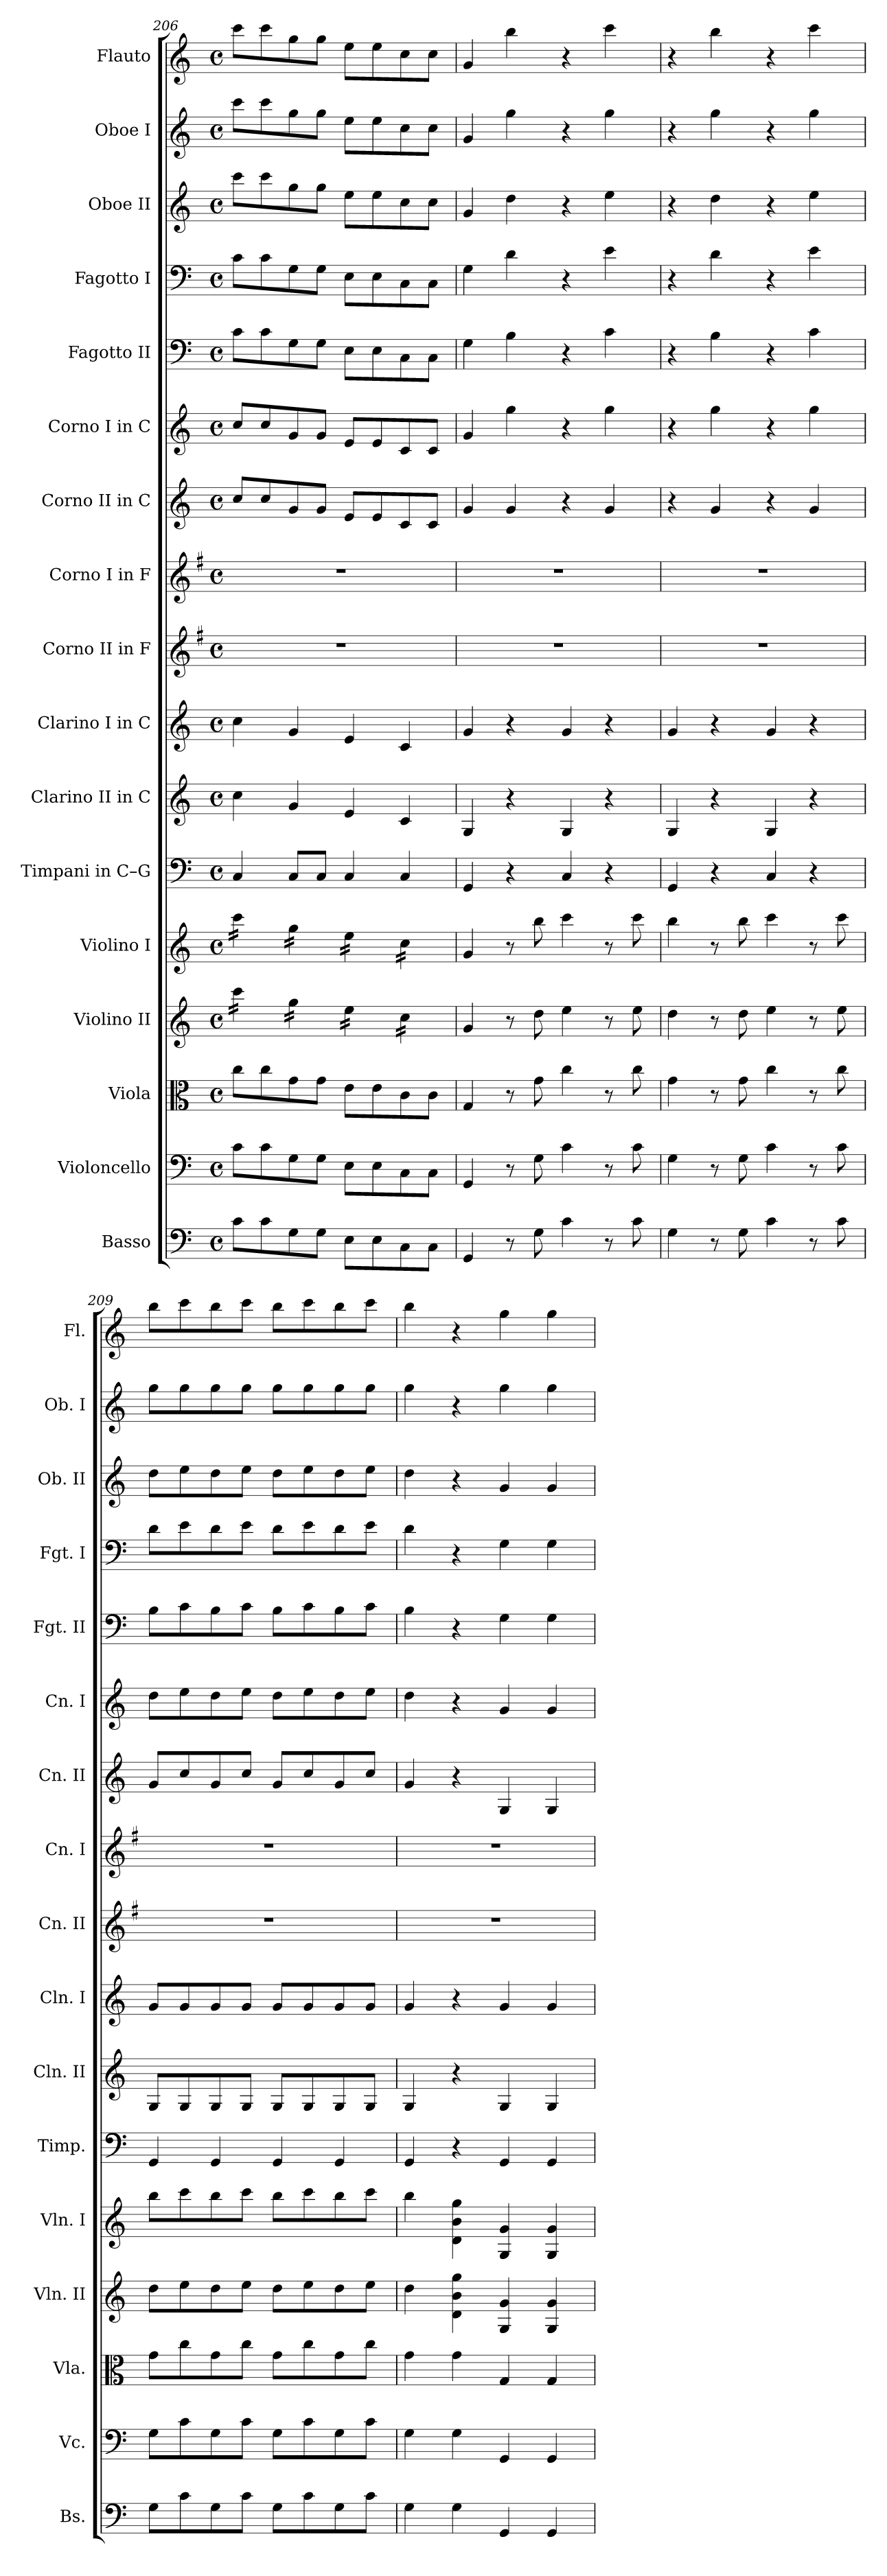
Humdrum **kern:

**kern	**kern	**kern	**kern	**kern	**kern	**kern	**kern	**kern	**kern	**kern	**kern	**kern	**kern	**kern	**kern	**kern
*part17	*part16	*part15	*part14	*part13	*part12	*part11	*part10	*part9	*part8	*part7	*part6	*part5	*part4	*part3	*part2	*part1
*staff17	*staff16	*staff15	*staff14	*staff13	*staff12	*staff11	*staff10	*staff9	*staff8	*staff7	*staff6	*staff5	*staff4	*staff3	*staff2	*staff1
*I"Basso	*I"Violoncello	*I"Viola	*I"Violino II	*I"Violino I	*I"Timpani in C–G	*I"Clarino II in C	*I"Clarino I in C	*I"Corno II in F	*I"Corno I in F	*I"Corno II in C	*I"Corno I in C	*I"Fagotto II	*I"Fagotto I	*I"Oboe II	*I"Oboe I	*I"Flauto
*I'Bs.	*I'Vc.	*I'Vla.	*I'Vln. II	*I'Vln. I	*I'Timp.	*I'Cln. II	*I'Cln. I	*I'Cn. II	*I'Cn. I	*I'Cn. II	*I'Cn. I	*I'Fgt. II	*I'Fgt. I	*I'Ob. II	*I'Ob. I	*I'Fl.
*clefF4	*clefF4	*clefC3	*clefG2	*clefG2	*clefF4	*clefG2	*clefG2	*clefG2	*clefG2	*clefG2	*clefG2	*clefF4	*clefF4	*clefG2	*clefG2	*clefG2
*ITrd7c12	*	*	*	*	*	*	*	*ITrd4c7	*ITrd4c7	*ITrd7c12	*ITrd7c12	*	*	*	*	*
*k[]	*k[]	*k[]	*k[]	*k[]	*k[]	*k[]	*k[]	*k[]	*k[]	*k[]	*k[]	*k[]	*k[]	*k[]	*k[]	*k[]
*M4/4	*M4/4	*M4/4	*M4/4	*M4/4	*M4/4	*M4/4	*M4/4	*M4/4	*M4/4	*M4/4	*M4/4	*M4/4	*M4/4	*M4/4	*M4/4	*M4/4
*met(c)	*met(c)	*met(c)	*met(c)	*met(c)	*met(c)	*met(c)	*met(c)	*met(c)	*met(c)	*met(c)	*met(c)	*met(c)	*met(c)	*met(c)	*met(c)	*met(c)
=206	=206	=206	=206	=206	=206	=206	=206	=206	=206	=206	=206	=206	=206	=206	=206	=206
*	*	*	*tremolo	*	*	*	*	*	*	*	*	*	*	*	*	*
*	*	*	*	*tremolo	*	*	*	*	*	*	*	*	*	*	*	*
8C\L	8c\L	8cc\L	16ccc\LL	16ccc\LL	4C/	4cc\	4cc\	1r	1r	8c/L	8c/L	8c\L	8c\L	8ccc\L	8ccc\L	8ccc\L
.	.	.	16ccc\	16ccc\	.	.	.	.	.	.	.	.	.	.	.	.
8C\	8c\	8cc\	16ccc\	16ccc\	.	.	.	.	.	8c/	8c/	8c\	8c\	8ccc\	8ccc\	8ccc\
.	.	.	16ccc\JJ	16ccc\JJ	.	.	.	.	.	.	.	.	.	.	.	.
8GG\	8G\	8g\	16gg\LL	16gg\LL	8C/L	4g/	4g/	.	.	8G/	8G/	8G\	8G\	8gg\	8gg\	8gg\
.	.	.	16gg\	16gg\	.	.	.	.	.	.	.	.	.	.	.	.
8GG\J	8G\J	8g\J	16gg\	16gg\	8C/J	.	.	.	.	8G/J	8G/J	8G\J	8G\J	8gg\J	8gg\J	8gg\J
.	.	.	16gg\JJ	16gg\JJ	.	.	.	.	.	.	.	.	.	.	.	.
8EE\L	8E\L	8e\L	16ee\LL	16ee\LL	4C/	4e/	4e/	.	.	8E/L	8E/L	8E\L	8E\L	8ee\L	8ee\L	8ee\L
.	.	.	16ee\	16ee\	.	.	.	.	.	.	.	.	.	.	.	.
8EE\	8E\	8e\	16ee\	16ee\	.	.	.	.	.	8E/	8E/	8E\	8E\	8ee\	8ee\	8ee\
.	.	.	16ee\JJ	16ee\JJ	.	.	.	.	.	.	.	.	.	.	.	.
8CC\	8C\	8c\	16cc\LL	16cc\LL	4C/	4c/	4c/	.	.	8C/	8C/	8C\	8C\	8cc\	8cc\	8cc\
.	.	.	16cc\	16cc\	.	.	.	.	.	.	.	.	.	.	.	.
8CC\J	8C\J	8c\J	16cc\	16cc\	.	.	.	.	.	8C/J	8C/J	8C\J	8C\J	8cc\J	8cc\J	8cc\J
.	.	.	16cc\JJ	16cc\JJ	.	.	.	.	.	.	.	.	.	.	.	.
*	*	*	*	*Xtremolo	*	*	*	*	*	*	*	*	*	*	*	*
*	*	*	*Xtremolo	*	*	*	*	*	*	*	*	*	*	*	*	*
=207	=207	=207	=207	=207	=207	=207	=207	=207	=207	=207	=207	=207	=207	=207	=207	=207
4GGG/	4GG/	4G/	4g/	4g/	4GG/	4G/	4g/	1r	1r	4G/	4G/	4G\	4G\	4g/	4g/	4g/
8r	8r	8r	8r	8r	4r	4r	4r	.	.	4G/	4g\	4B\	4d\	4dd\	4gg\	4bb\
8GG\	8G\	8g\	8dd\	8bb\	.	.	.	.	.	.	.	.	.	.	.	.
4C\	4c\	4cc\	4ee\	4ccc\	4C/	4G/	4g/	.	.	4r	4r	4r	4r	4r	4r	4r
8r	8r	8r	8r	8r	4r	4r	4r	.	.	4G/	4g\	4c\	4e\	4ee\	4gg\	4ccc\
8C\	8c\	8cc\	8ee\	8ccc\	.	.	.	.	.	.	.	.	.	.	.	.
=208	=208	=208	=208	=208	=208	=208	=208	=208	=208	=208	=208	=208	=208	=208	=208	=208
4GG\	4G\	4g\	4dd\	4bb\	4GG/	4G/	4g/	1r	1r	4r	4r	4r	4r	4r	4r	4r
8r	8r	8r	8r	8r	4r	4r	4r	.	.	4G/	4g\	4B\	4d\	4dd\	4gg\	4bb\
8GG\	8G\	8g\	8dd\	8bb\	.	.	.	.	.	.	.	.	.	.	.	.
4C\	4c\	4cc\	4ee\	4ccc\	4C/	4G/	4g/	.	.	4r	4r	4r	4r	4r	4r	4r
8r	8r	8r	8r	8r	4r	4r	4r	.	.	4G/	4g\	4c\	4e\	4ee\	4gg\	4ccc\
8C\	8c\	8cc\	8ee\	8ccc\	.	.	.	.	.	.	.	.	.	.	.	.
=209	=209	=209	=209	=209	=209	=209	=209	=209	=209	=209	=209	=209	=209	=209	=209	=209
8GG\L	8G\L	8g\L	8dd\L	8bb\L	4GG/	8G/L	8g/L	1r	1r	8G/L	8d\L	8B\L	8d\L	8dd\L	8gg\L	8bb\L
8C\	8c\	8cc\	8ee\	8ccc\	.	8G/	8g/	.	.	8c/	8e\	8c\	8e\	8ee\	8gg\	8ccc\
8GG\	8G\	8g\	8dd\	8bb\	4GG/	8G/	8g/	.	.	8G/	8d\	8B\	8d\	8dd\	8gg\	8bb\
8C\J	8c\J	8cc\J	8ee\J	8ccc\J	.	8G/J	8g/J	.	.	8c/J	8e\J	8c\J	8e\J	8ee\J	8gg\J	8ccc\J
8GG\L	8G\L	8g\L	8dd\L	8bb\L	4GG/	8G/L	8g/L	.	.	8G/L	8d\L	8B\L	8d\L	8dd\L	8gg\L	8bb\L
8C\	8c\	8cc\	8ee\	8ccc\	.	8G/	8g/	.	.	8c/	8e\	8c\	8e\	8ee\	8gg\	8ccc\
8GG\	8G\	8g\	8dd\	8bb\	4GG/	8G/	8g/	.	.	8G/	8d\	8B\	8d\	8dd\	8gg\	8bb\
8C\J	8c\J	8cc\J	8ee\J	8ccc\J	.	8G/J	8g/J	.	.	8c/J	8e\J	8c\J	8e\J	8ee\J	8gg\J	8ccc\J
!!LO:PB:g=z
=210	=210	=210	=210	=210	=210	=210	=210	=210	=210	=210	=210	=210	=210	=210	=210	=210
4GG\	4G\	4g\	4dd\	4bb\	4GG/	4G/	4g/	1r	1r	4G/	4d\	4B\	4d\	4dd\	4gg\	4bb\
4GG\	4G\	4g\	4d\ 4b\ 4gg\	4d\ 4b\ 4gg\	4r	4r	4r	.	.	4r	4r	4r	4r	4r	4r	4r
4GGG/	4GG/	4G/	4G/ 4g/	4G/ 4g/	4GG/	4G/	4g/	.	.	4GG/	4G/	4G\	4G\	4g/	4gg\	4gg\
4GGG/	4GG/	4G/	4G/ 4g/	4G/ 4g/	4GG/	4G/	4g/	.	.	4GG/	4G/	4G\	4G\	4g/	4gg\	4gg\
=	=	=	=	=	=	=	=	=	=	=	=	=	=	=	=	=
*-	*-	*-	*-	*-	*-	*-	*-	*-	*-	*-	*-	*-	*-	*-	*-	*-
